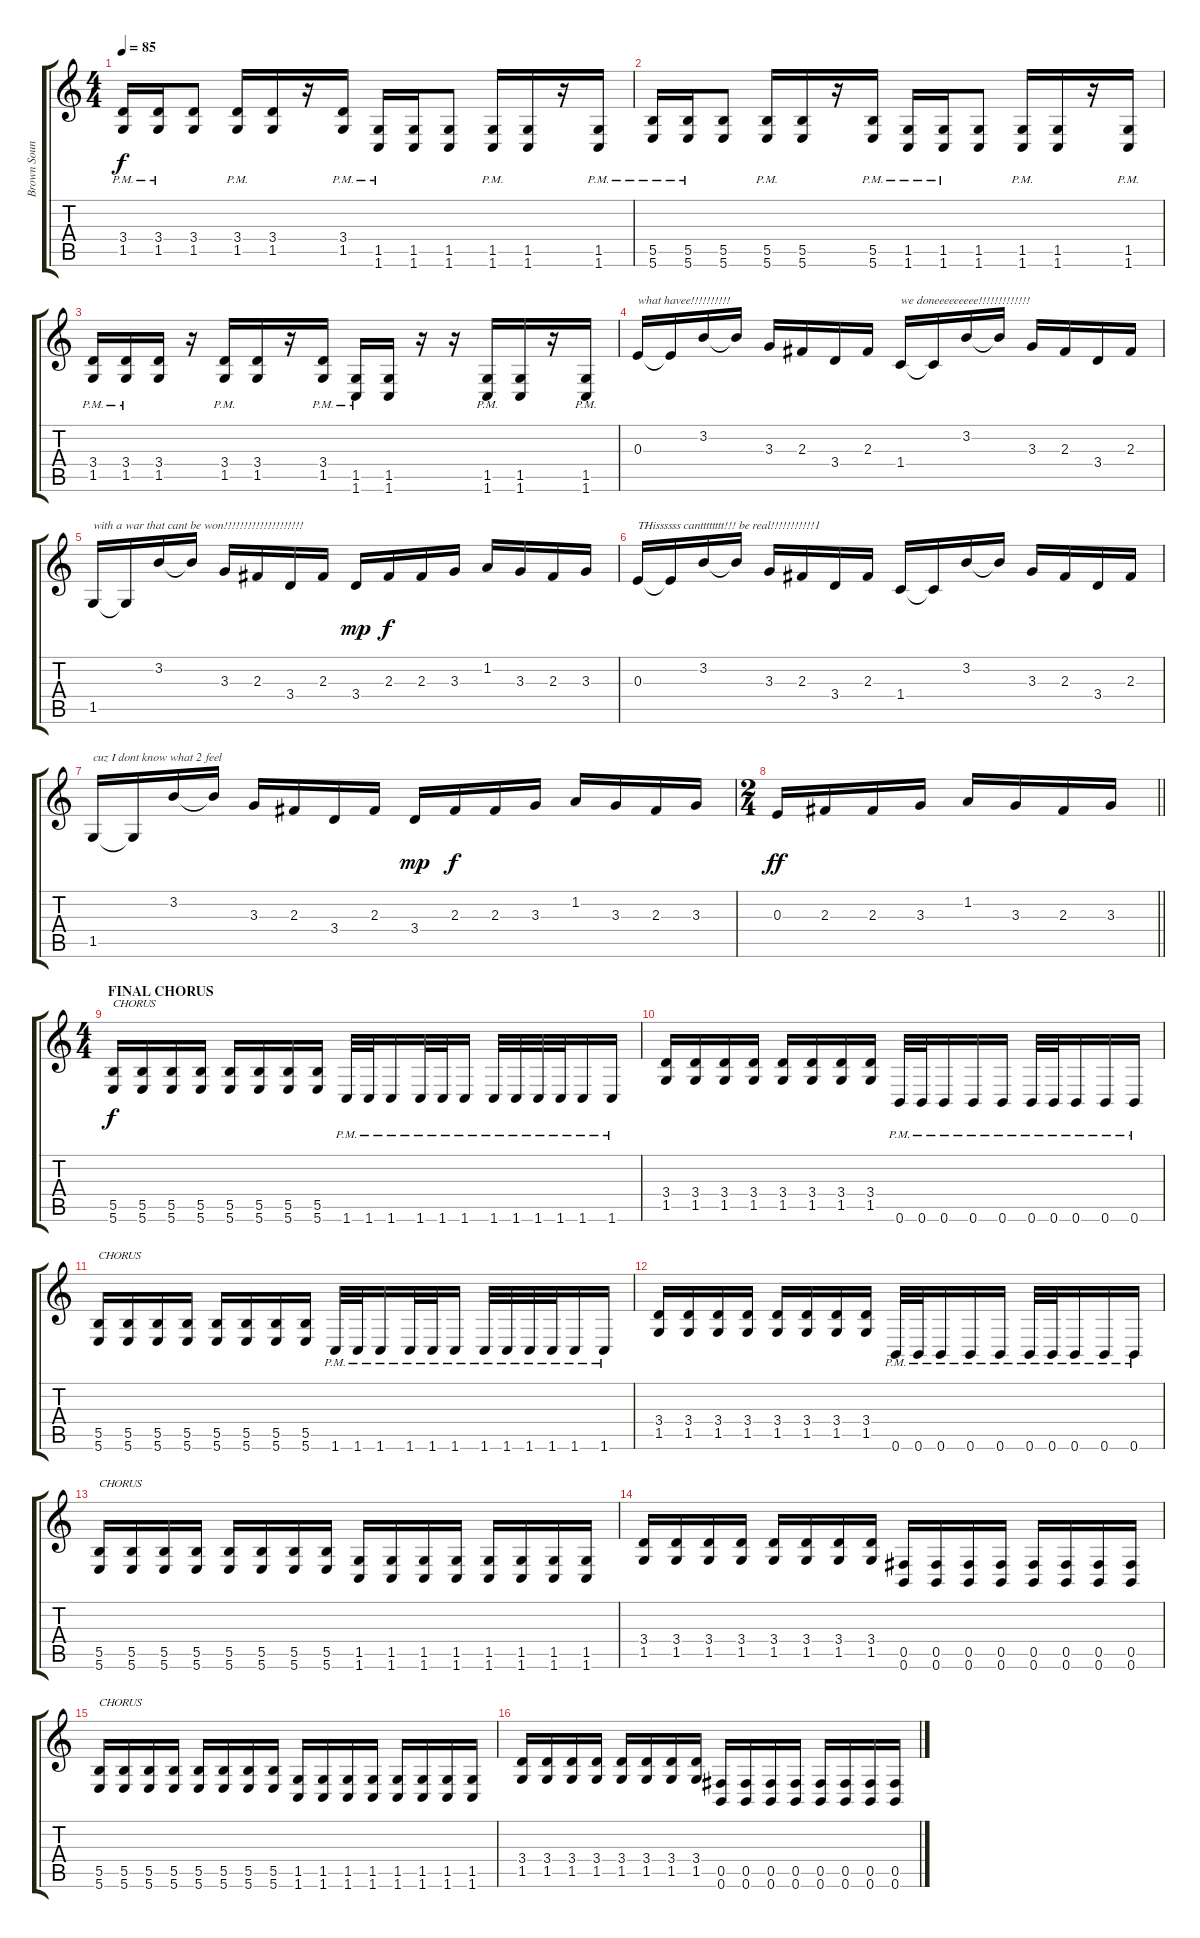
\track ("Brown Sound" "Brown Soun") {instrument distortionguitar}
\staff {score tabs}
\tuning (Db4 Ab3 E3 B2 Gb2 B1) {hide}
\ts (4 4)
\tempo 85
\clef g2
\ks c
(3.4{pm} 1.5{pm}).16{dy f} (3.4{pm} 1.5{pm}).16 (3.4 1.5).8 (3.4{pm} 1.5{pm}).16 (3.4 1.5).16 r.16 (3.4{pm} 1.5{pm}).16 (1.5{pm} 1.6{pm}).16 (1.5 1.6).16 (1.5 1.6).8 (1.5{pm} 1.6{pm}).16 (1.5 1.6).16 r.16 (1.5{pm} 1.6{pm}).16 |
(5.5{pm} 5.6{pm}).16 (5.5{pm} 5.6{pm}).16 (5.5 5.6).8 (5.5{pm} 5.6{pm}).16 (5.5 5.6).16 r.16 (5.5{pm} 5.6{pm}).16 (1.5{pm} 1.6{pm}).16 (1.5{pm} 1.6{pm}).16 (1.5 1.6).8 (1.5{pm} 1.6{pm}).16 (1.5 1.6).16 r.16 (1.5{pm} 1.6{pm}).16 |
(3.4{pm} 1.5{pm}).16 (3.4{pm} 1.5{pm}).16 (3.4 1.5).16 r.16 (3.4{pm} 1.5{pm}).16 (3.4 1.5).16 r.16 (3.4{pm} 1.5{pm}).16 (1.5{pm} 1.6{pm}).16 (1.5 1.6).16 r.16 r.16 (1.5{pm} 1.6{pm}).16 (1.5 1.6).16 r.16 (1.5{pm} 1.6{pm}).16 |
0.3.16{txt "what havee!!!!!!!!!!"} 0.3{t}.16 3.2.16 3.2{t}.16 3.3.16 2.3.16 3.4.16 2.3.16 1.4.16{txt "we doneeeeeeeee!!!!!!!!!!!!!"} 1.4{t}.16 3.2.16 3.2{t}.16 3.3.16 2.3.16 3.4.16 2.3.16 |
1.5.16{txt "with a war that cant be won!!!!!!!!!!!!!!!!!!!!"} 1.5{t}.16 3.2.16 3.2{t}.16 3.3.16 2.3.16 3.4.16 2.3.16 3.4.16{dy mp} 2.3.16{dy f} 2.3.16 3.3.16 1.2.16 3.3.16 2.3.16 3.3.16 |
0.3.16{txt "THissssss cantttttttt!!! be real!!!!!!!!!!!1"} 0.3{t}.16 3.2.16 3.2{t}.16 3.3.16 2.3.16 3.4.16 2.3.16 1.4.16 1.4{t}.16 3.2.16 3.2{t}.16 3.3.16 2.3.16 3.4.16 2.3.16 |
1.5.16{txt "cuz I dont know what 2 feel"} 1.5{t}.16 3.2.16 3.2{t}.16 3.3.16 2.3.16 3.4.16 2.3.16 3.4.16{dy mp} 2.3.16{dy f} 2.3.16 3.3.16 1.2.16 3.3.16 2.3.16 3.3.16 |
\ts (2 4)
\barLineRight lightlight
0.3.16{dy ff} 2.3.16 2.3.16 3.3.16 1.2.16 3.3.16 2.3.16 3.3.16 |
\ts (4 4)
\section ("" "FINAL CHORUS")
(5.5 5.6).16{txt "CHORUS" dy f} (5.5 5.6).16 (5.5 5.6).16 (5.5 5.6).16 (5.5 5.6).16 (5.5 5.6).16 (5.5 5.6).16 (5.5 5.6).16 1.6{pm}.32 1.6{pm}.32 1.6{pm}.16 1.6{pm}.32 1.6{pm}.32 1.6{pm}.16 1.6{pm}.32 1.6{pm}.32 1.6{pm}.32 1.6{pm}.32 1.6{pm}.16 1.6{pm}.16 |
(3.4 1.5).16 (3.4 1.5).16 (3.4 1.5).16 (3.4 1.5).16 (3.4 1.5).16 (3.4 1.5).16 (3.4 1.5).16 (3.4 1.5).16 0.6{pm}.32 0.6{pm}.32 0.6{pm}.16 0.6{pm}.16 0.6{pm}.16 0.6{pm}.32 0.6{pm}.32 0.6{pm}.16 0.6{pm}.16 0.6{pm}.16 |
(5.5 5.6).16{txt "CHORUS"} (5.5 5.6).16 (5.5 5.6).16 (5.5 5.6).16 (5.5 5.6).16 (5.5 5.6).16 (5.5 5.6).16 (5.5 5.6).16 1.6{pm}.32 1.6{pm}.32 1.6{pm}.16 1.6{pm}.32 1.6{pm}.32 1.6{pm}.16 1.6{pm}.32 1.6{pm}.32 1.6{pm}.32 1.6{pm}.32 1.6{pm}.16 1.6{pm}.16 |
(3.4 1.5).16 (3.4 1.5).16 (3.4 1.5).16 (3.4 1.5).16 (3.4 1.5).16 (3.4 1.5).16 (3.4 1.5).16 (3.4 1.5).16 0.6{pm}.32 0.6{pm}.32 0.6{pm}.16 0.6{pm}.16 0.6{pm}.16 0.6{pm}.32 0.6{pm}.32 0.6{pm}.16 0.6{pm}.16 0.6{pm}.16 |
(5.5 5.6).16{txt "CHORUS"} (5.5 5.6).16 (5.5 5.6).16 (5.5 5.6).16 (5.5 5.6).16 (5.5 5.6).16 (5.5 5.6).16 (5.5 5.6).16 (1.5 1.6).16 (1.5 1.6).16 (1.5 1.6).16 (1.5 1.6).16 (1.5 1.6).16 (1.5 1.6).16 (1.5 1.6).16 (1.5 1.6).16 |
(3.4 1.5).16 (3.4 1.5).16 (3.4 1.5).16 (3.4 1.5).16 (3.4 1.5).16 (3.4 1.5).16 (3.4 1.5).16 (3.4 1.5).16 (0.5 0.6).16 (0.5 0.6).16 (0.5 0.6).16 (0.5 0.6).16 (0.5 0.6).16 (0.5 0.6).16 (0.5 0.6).16 (0.5 0.6).16 |
(5.5 5.6).16{txt "CHORUS"} (5.5 5.6).16 (5.5 5.6).16 (5.5 5.6).16 (5.5 5.6).16 (5.5 5.6).16 (5.5 5.6).16 (5.5 5.6).16 (1.5 1.6).16 (1.5 1.6).16 (1.5 1.6).16 (1.5 1.6).16 (1.5 1.6).16 (1.5 1.6).16 (1.5 1.6).16 (1.5 1.6).16 |
(3.4 1.5).16 (3.4 1.5).16 (3.4 1.5).16 (3.4 1.5).16 (3.4 1.5).16 (3.4 1.5).16 (3.4 1.5).16 (3.4 1.5).16 (0.5 0.6).16 (0.5 0.6).16 (0.5 0.6).16 (0.5 0.6).16 (0.5 0.6).16 (0.5 0.6).16 (0.5 0.6).16 (0.5 0.6).16
